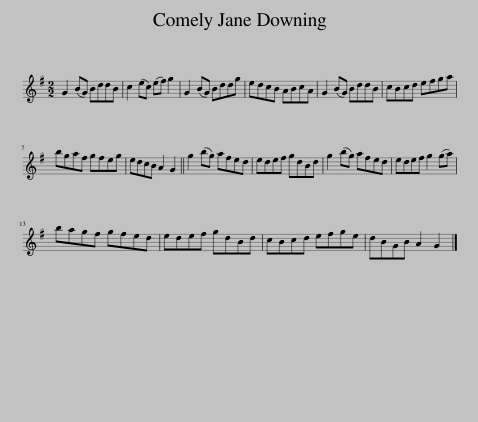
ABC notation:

X:1
L:1/8
M:2/2
I:linebreak $
K:G
V:1 treble
V:1
 G2 (BG) BddB | c2 (ec) (ef) g2 | G2 (BG) Bddg | edcB ABcA | G2 (BG) BddB | %5
 cBcd efga |$ bgaf gfeg | edcB A2 G2 || g2 (bg) afed | edef gdBd | %10
 g2 (bg) afed | edef g2 (ga) |$ bagf gfed | edef gdBd | cBcd efge | %15
 dBGB A2 G2 |] %16
